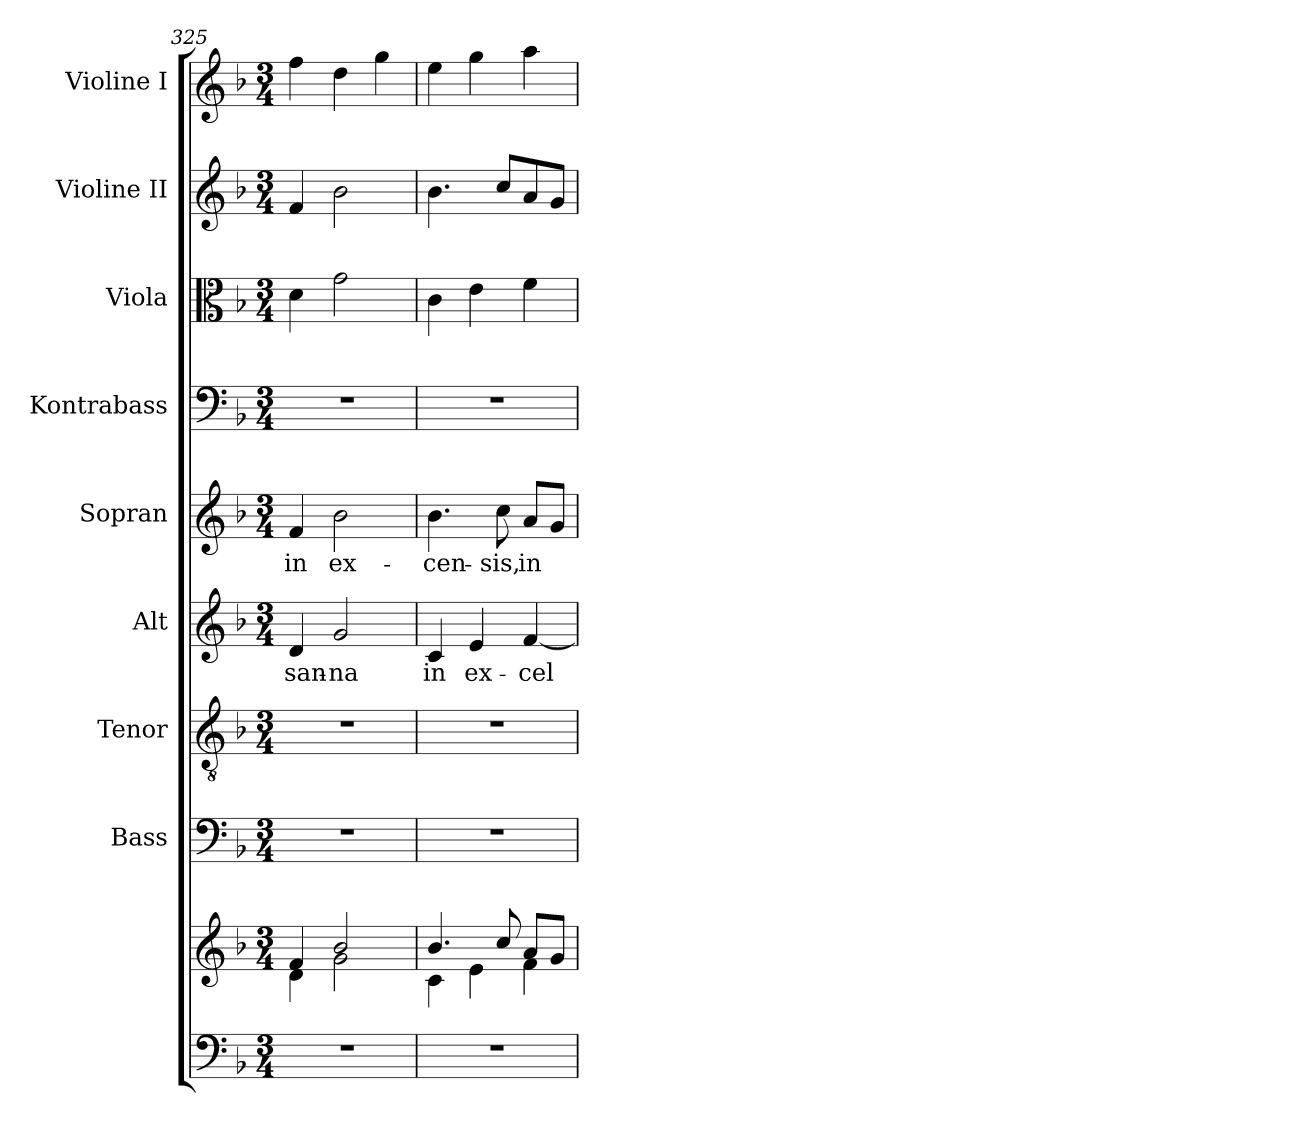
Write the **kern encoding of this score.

**kern	**kern	**kern	**kern	**kern	**text	**kern	**text	**kern	**kern	**kern	**kern
*part9	*part9	*part8	*part7	*part6	*part6	*part5	*part5	*part4	*part3	*part2	*part1
*staff10	*staff9	*staff8	*staff7	*staff6	*staff6	*staff5	*staff5	*staff4	*staff3	*staff2	*staff1
*	*	*I"Bass	*I"Tenor	*I"Alt	*	*I"Sopran	*	*I"Kontrabass	*I"Viola	*I"Violine II	*I"Violine I
*	*	*I'B.	*I'T.	*I'A.	*	*I'S.	*	*I'Kb.	*I'Vla.	*I'Vl. II	*I'Vl. I
*clefF4	*clefG2	*clefF4	*clefGv2	*clefG2	*	*clefG2	*	*clefF4	*clefC3	*clefG2	*clefG2
*	*	*	*	*	*	*	*	*ITrd7c12	*	*	*
*k[b-]	*k[b-]	*k[b-]	*k[b-]	*k[b-]	*	*k[b-]	*	*k[b-]	*k[b-]	*k[b-]	*k[b-]
*F:	*F:	*F:	*F:	*F:	*	*F:	*	*F:	*F:	*F:	*F:
*M3/4	*M3/4	*M3/4	*M3/4	*M3/4	*	*M3/4	*	*M3/4	*M3/4	*M3/4	*M3/4
=325	=325	=325	=325	=325	=325	=325	=325	=325	=325	=325	=325
*	*^	*	*	*	*	*	*	*	*	*	*
!	!	!	!	!	!	!LO:LY:b	!	!LO:LY:b	!	!	!	!
2.r	4f/	4d\	2.r	2.r	4d/	-san-	4f/	in	2.r	4d\	4f/	4ff\
!	!	!	!	!	!	!LO:LY:b	!	!LO:LY:b	!	!	!	!
.	2b-/	2g\	.	.	2g/	-na	2b-\	ex-	.	2g\	2b-\	4dd\
.	.	.	.	.	.	.	.	.	.	.	.	4gg\
=326	=326	=326	=326	=326	=326	=326	=326	=326	=326	=326	=326	=326
!	!	!	!	!	!	!LO:LY:b	!	!LO:LY:b	!	!	!	!
2.r	4.b-/	4c\	2.r	2.r	4c/	in	4.b-\	-cen-	2.r	4c\	4.b-\	4ee\
!	!	!	!	!	!	!LO:LY:b	!	!	!	!	!	!
.	.	4e\	.	.	4e/	ex-	.	.	.	4e\	.	4gg\
!	!	!	!	!	!	!	!	!LO:LY:b	!	!	!	!
.	8cc/	.	.	.	.	.	8cc\	-sis,	.	.	8cc/L	.
!	!	!	!	!	!	!LO:LY:b	!	!LO:LY:b	!	!	!	!
.	8a/L	4f\	.	.	[4f/	-cel-	8a/L	in	.	4f\	8a/	4aa\
.	8g/J	.	.	.	.	.	8g/J	.	.	.	8g/J	.
*	*v	*v	*	*	*	*	*	*	*	*	*	*
=	=	=	=	=	=	=	=	=	=	=	=
*-	*-	*-	*-	*-	*-	*-	*-	*-	*-	*-	*-
